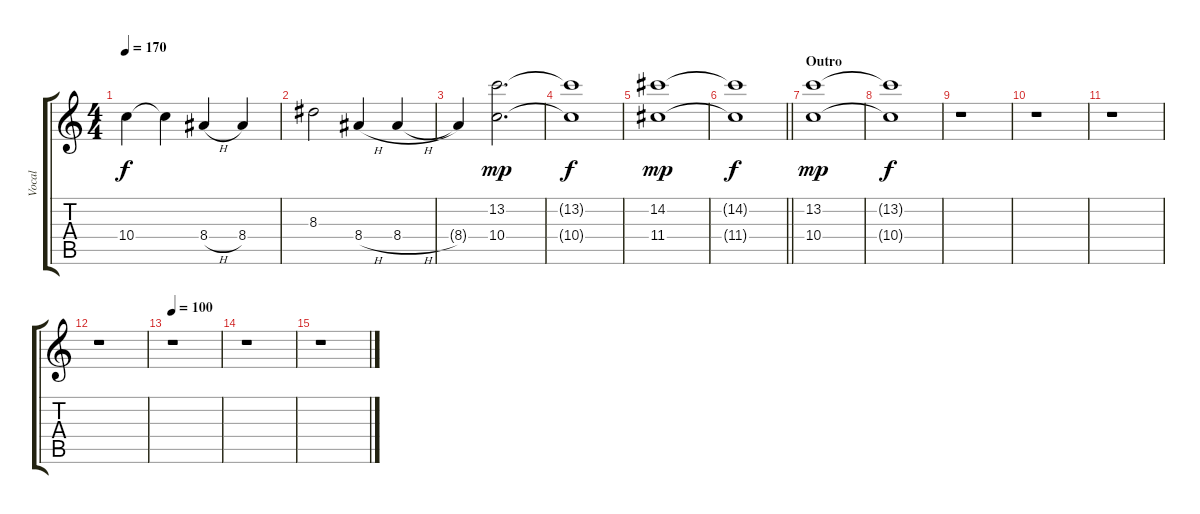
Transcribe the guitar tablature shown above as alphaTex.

\track ("Vocal" "Vocal") {instrument acousticguitarnylon}
\staff {score tabs}
\tuning (E4 B3 G3 D3 A2 E2) {hide}
\ts (4 4)
\tempo 170
\clef g2
\ks c
10.4{t}.4{dy f} 10.4{t}.4 8.4{h}.4 8.4.4 |
8.3.2 8.4{h}.4 8.4{h}.4 |
8.4{t}.4 (13.2 10.4).2{d dy mp} |
(13.2{t} 10.4{t}).1{dy f} |
(14.2 11.4).1{dy mp} |
\barLineRight lightlight
(14.2{t} 11.4{t}).1{dy f} |
\section ("" "Outro")
(13.2 10.4).1{dy mp} |
(13.2{t} 10.4{t}).1{dy f} |
r.1 |
r.1 |
r.1 |
r.1 |
\tempo 100
r.1 |
r.1 |
r.1
